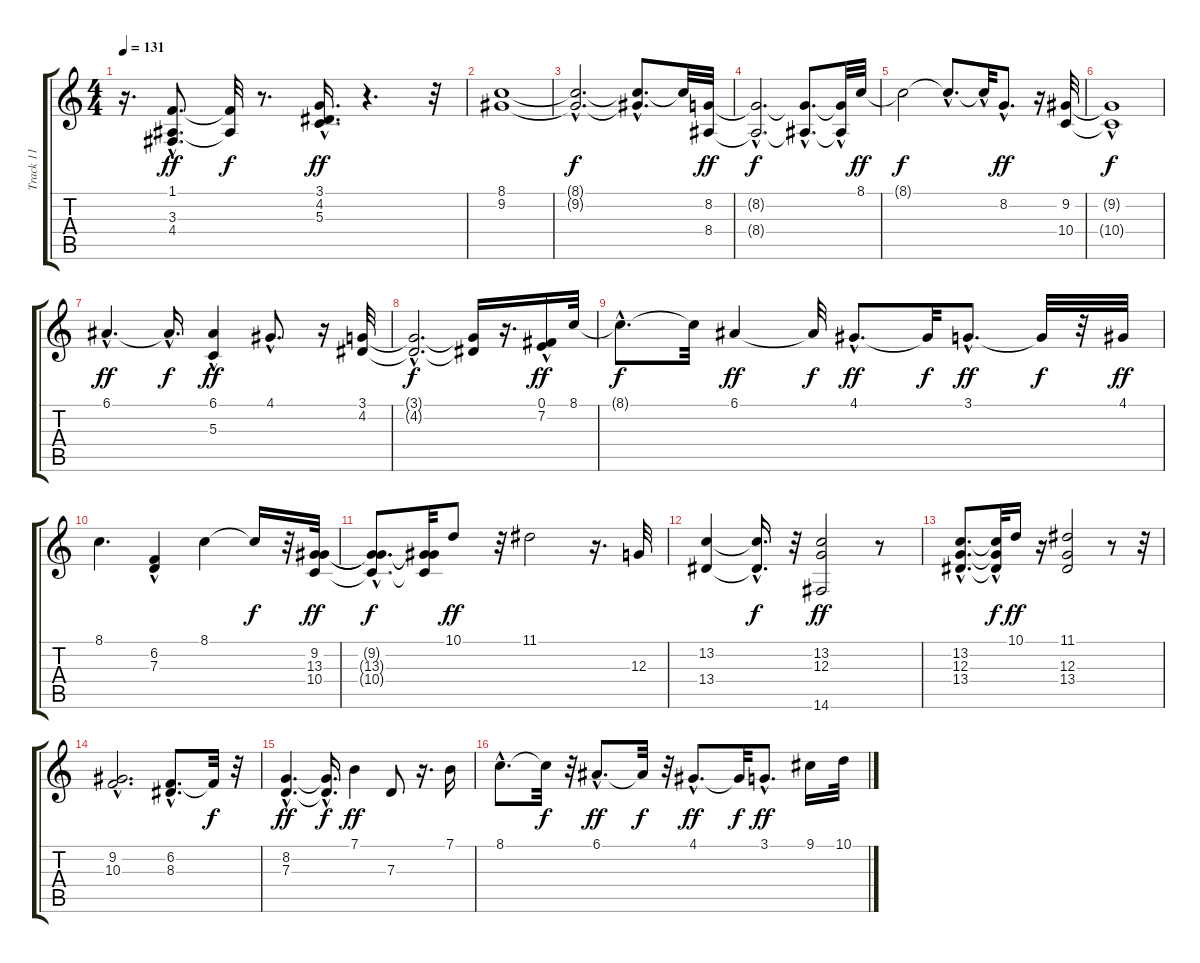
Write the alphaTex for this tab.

\track ("Track 11" "Track 11") {instrument stringensemble1}
\staff {score tabs}
\tuning (E4 B3 G3 D3 A2 E2) {hide}
\ts (4 4)
\tempo 131
\clef g2
\ks c
r.16{d dy ff} (1.1{hac} 3.3{hac} 4.4{hac}).8{d} (1.1{t} 3.3{t}).32{dy f} r.8{d} (3.1{hac} 4.2{hac} 5.3).16{d dy ff} r.4{d} r.32 |
(8.1 9.2).1 |
(8.1{hac t} 9.2{hac t}).2{d dy f} (8.1{hac t} 9.2{hac t}).8{d} 8.1{t}.32 (8.2 8.4).32{dy ff} |
(8.2{hac t} 8.4{hac t}).2{d dy f} (8.2{hac t} 8.4{hac t}).8{d} (8.2{t} 8.4{hac t}).32 8.1.32{dy ff} |
8.1{t}.2{dy f} 8.1{hac t}.8{d} 8.1{hac t}.32 8.2{hac}.8{d dy ff} r.16 (9.2 10.4).32 |
(9.2{hac t} 10.4{t}).1{dy f} |
6.1{hac}.4{d dy ff} 6.1{hac t}.16{d dy f} (6.1 5.3{hac}).4{dy ff} 4.1{hac}.8{d} r.16 (3.1 4.2).32 |
(3.1{hac t} 4.2{hac t}).2{d dy f} (3.1{t} 4.2{t}).16 r.16{d} (0.1{hac} 7.2).16{dy ff} 8.1.32 |
8.1{hac t}.8{d dy f} 8.1{t}.32 6.1.4{dy ff} 6.1{t}.32{dy f} 4.1{hac}.8{d dy ff} 4.1{t}.32{dy f} 3.1{hac}.8{d dy ff} 3.1{t}.32{dy f} r.32 4.1.32{dy ff} |
8.1.4{d} (6.2{hac} 7.3{hac}).4 8.1.4 8.1{t}.16{dy f} r.32 (9.2 13.3 10.4).32{dy ff} |
(9.2{hac t} 13.3{hac t} 10.4{hac t}).8{d dy f} (9.2{t} 13.3{t} 10.4{t}).32 10.1.8{dy ff} r.32 11.1.2 r.16{d} 12.3.32 |
(13.2 13.4).4 (13.2{hac t} 13.4{hac t}).16{d dy f} r.32 (13.2 12.3 14.6).2{dy ff} r.8 |
(13.2{hac} 12.3{hac} 13.4{hac}).8{d} (13.2{t} 12.3{hac t} 13.4{hac t}).32{dy f} 10.1.16{dy ff} r.16 (11.1 12.3 13.4).2 r.8 r.32 |
(9.2 10.3{hac}).2{d} (6.2{hac} 8.3{hac}).8{d} 6.2{t}.32{dy f} r.32 |
(8.2{hac} 7.3{hac}).4{d dy ff} (8.2{hac t} 7.3{t}).16{d dy f} 7.1.4{dy ff} 7.3.8 r.16{d} 7.1.16 |
8.1{hac}.8{d} 8.1{t}.32{dy f} r.32 6.1{hac}.8{d dy ff} 6.1{t}.32{dy f} r.32 4.1{hac}.8{d dy ff} 4.1{t}.32{dy f} 3.1{hac}.8{d dy ff} 9.1.16 10.1.32
